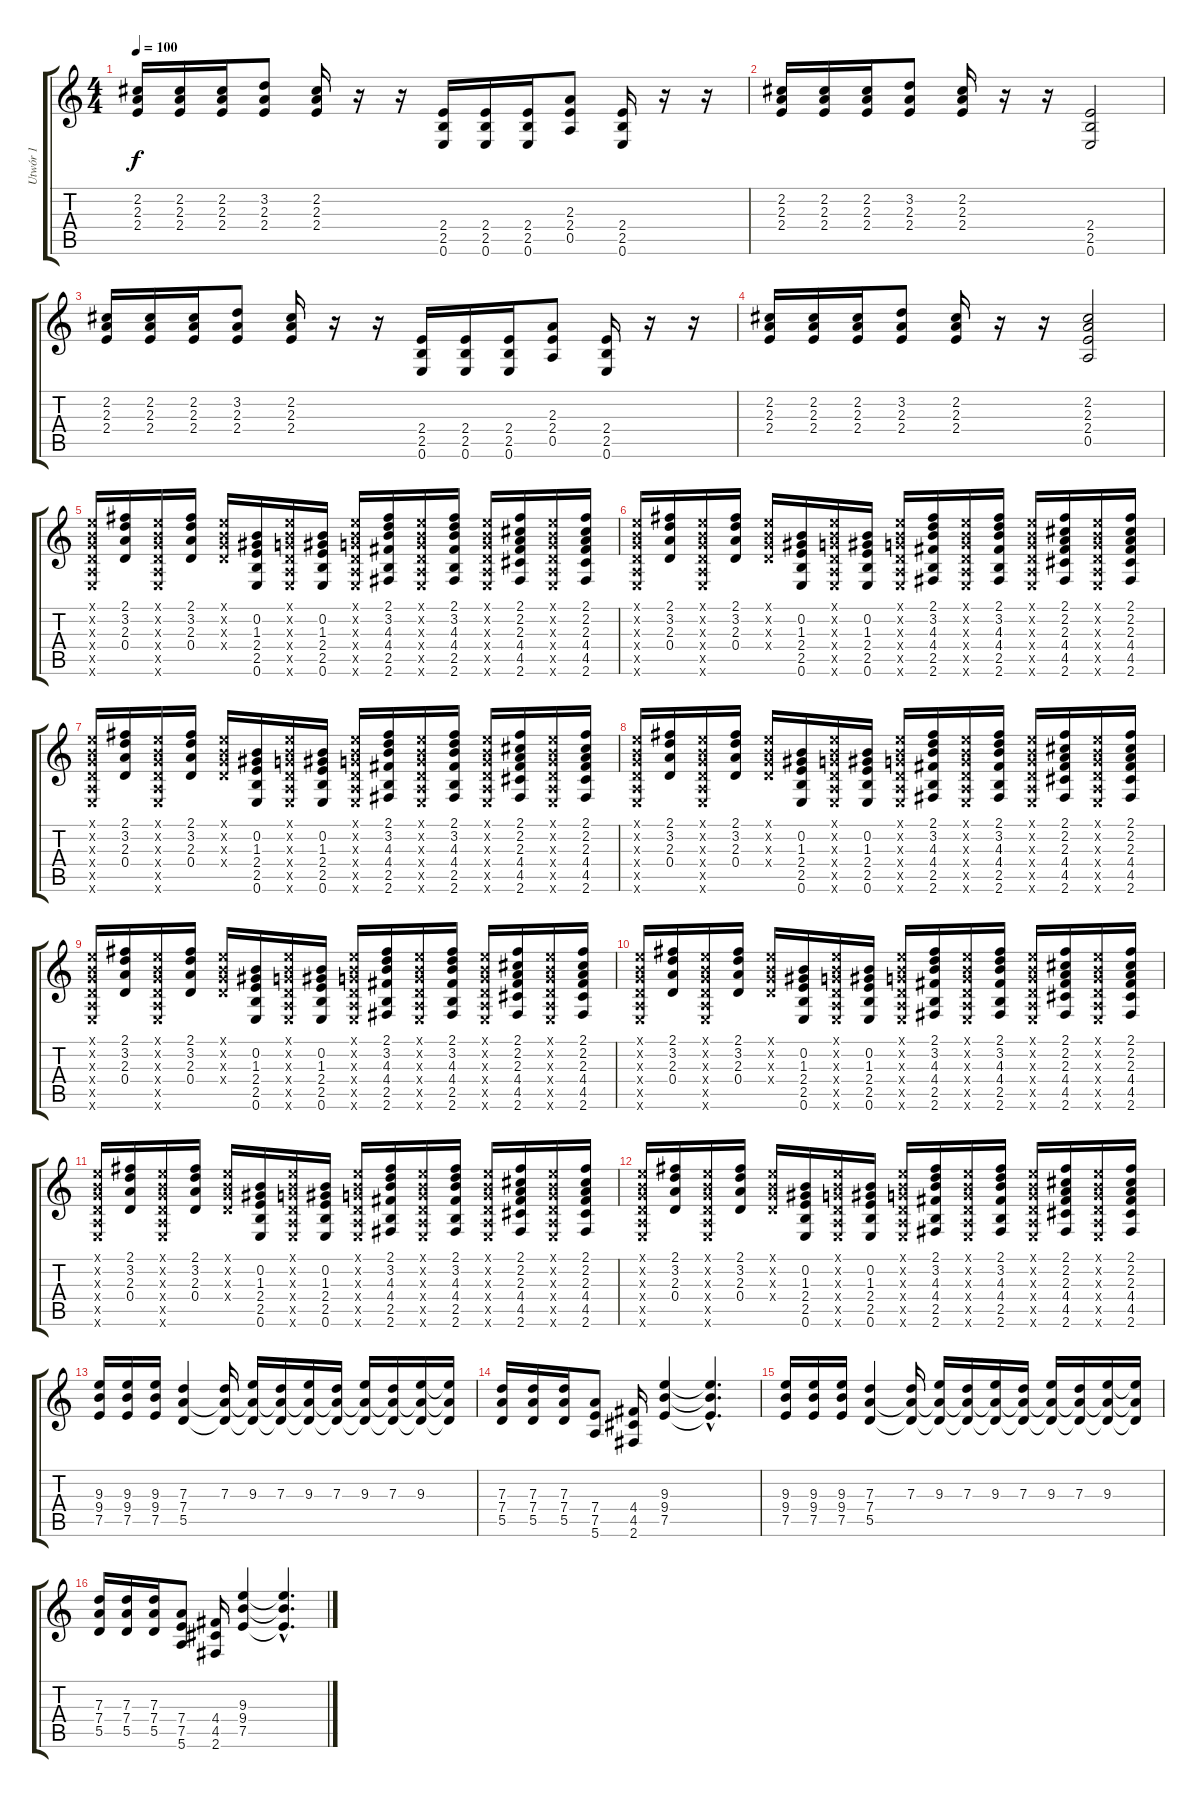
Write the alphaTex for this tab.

\track ("Utwór 1" "Utwór 1") {instrument distortionguitar}
\staff {score tabs}
\tuning (E4 B3 G3 D3 A2 E2) {hide}
\ts (4 4)
\tempo 100
\clef g2
\ks c
(2.2 2.3 2.4).16{dy f instrument distortionguitar} (2.2 2.3 2.4).16 (2.2 2.3 2.4).16 (3.2 2.3 2.4).8 (2.2 2.3 2.4).16 r.16 r.16 (2.4 2.5 0.6).16 (2.4 2.5 0.6).16 (2.4 2.5 0.6).16 (2.3 2.4 0.5).8 (2.4 2.5 0.6).16 r.16 r.16 |
(2.2 2.3 2.4).16 (2.2 2.3 2.4).16 (2.2 2.3 2.4).16 (3.2 2.3 2.4).8 (2.2 2.3 2.4).16 r.16 r.16 (2.4 2.5 0.6).2 |
(2.2 2.3 2.4).16 (2.2 2.3 2.4).16 (2.2 2.3 2.4).16 (3.2 2.3 2.4).8 (2.2 2.3 2.4).16 r.16 r.16 (2.4 2.5 0.6).16 (2.4 2.5 0.6).16 (2.4 2.5 0.6).16 (2.3 2.4 0.5).8 (2.4 2.5 0.6).16 r.16 r.16 |
(2.2 2.3 2.4).16 (2.2 2.3 2.4).16 (2.2 2.3 2.4).16 (3.2 2.3 2.4).8 (2.2 2.3 2.4).16 r.16 r.16 (2.2 2.3 2.4 0.5).2 |
(0.1{x} 0.2{x} 0.3{x} 0.4{x} 0.5{x} 0.6{x}).16 (2.1 3.2 2.3 0.4).16 (0.1{x} 0.2{x} 0.3{x} 0.4{x} 0.5{x} 0.6{x}).16 (2.1 3.2 2.3 0.4).16 (0.1{x} 0.2{x} 0.3{x} 0.4{x}).16 (0.2 1.3 2.4 2.5 0.6).16 (0.1{x} 0.2{x} 0.3{x} 0.4{x} 0.5{x} 0.6{x}).16 (0.2 1.3 2.4 2.5 0.6).16 (0.1{x} 0.2{x} 0.3{x} 0.4{x} 0.5{x} 0.6{x}).16 (2.1 3.2 4.3 4.4 2.5 2.6).16 (0.1{x} 0.2{x} 0.3{x} 0.4{x} 0.5{x} 0.6{x}).16 (2.1 3.2 4.3 4.4 2.5 2.6).16 (0.1{x} 0.2{x} 0.3{x} 0.4{x} 0.5{x} 0.6{x}).16 (2.1 2.2 2.3 4.4 4.5 2.6).16 (0.1{x} 0.2{x} 0.3{x} 0.4{x} 0.5{x} 0.6{x}).16 (2.1 2.2 2.3 4.4 4.5 2.6).16 |
(0.1{x} 0.2{x} 0.3{x} 0.4{x} 0.5{x} 0.6{x}).16 (2.1 3.2 2.3 0.4).16 (0.1{x} 0.2{x} 0.3{x} 0.4{x} 0.5{x} 0.6{x}).16 (2.1 3.2 2.3 0.4).16 (0.1{x} 0.2{x} 0.3{x} 0.4{x}).16 (0.2 1.3 2.4 2.5 0.6).16 (0.1{x} 0.2{x} 0.3{x} 0.4{x} 0.5{x} 0.6{x}).16 (0.2 1.3 2.4 2.5 0.6).16 (0.1{x} 0.2{x} 0.3{x} 0.4{x} 0.5{x} 0.6{x}).16 (2.1 3.2 4.3 4.4 2.5 2.6).16 (0.1{x} 0.2{x} 0.3{x} 0.4{x} 0.5{x} 0.6{x}).16 (2.1 3.2 4.3 4.4 2.5 2.6).16 (0.1{x} 0.2{x} 0.3{x} 0.4{x} 0.5{x} 0.6{x}).16 (2.1 2.2 2.3 4.4 4.5 2.6).16 (0.1{x} 0.2{x} 0.3{x} 0.4{x} 0.5{x} 0.6{x}).16 (2.1 2.2 2.3 4.4 4.5 2.6).16 |
(0.1{x} 0.2{x} 0.3{x} 0.4{x} 0.5{x} 0.6{x}).16 (2.1 3.2 2.3 0.4).16 (0.1{x} 0.2{x} 0.3{x} 0.4{x} 0.5{x} 0.6{x}).16 (2.1 3.2 2.3 0.4).16 (0.1{x} 0.2{x} 0.3{x} 0.4{x}).16 (0.2 1.3 2.4 2.5 0.6).16 (0.1{x} 0.2{x} 0.3{x} 0.4{x} 0.5{x} 0.6{x}).16 (0.2 1.3 2.4 2.5 0.6).16 (0.1{x} 0.2{x} 0.3{x} 0.4{x} 0.5{x} 0.6{x}).16 (2.1 3.2 4.3 4.4 2.5 2.6).16 (0.1{x} 0.2{x} 0.3{x} 0.4{x} 0.5{x} 0.6{x}).16 (2.1 3.2 4.3 4.4 2.5 2.6).16 (0.1{x} 0.2{x} 0.3{x} 0.4{x} 0.5{x} 0.6{x}).16 (2.1 2.2 2.3 4.4 4.5 2.6).16 (0.1{x} 0.2{x} 0.3{x} 0.4{x} 0.5{x} 0.6{x}).16 (2.1 2.2 2.3 4.4 4.5 2.6).16 |
(0.1{x} 0.2{x} 0.3{x} 0.4{x} 0.5{x} 0.6{x}).16 (2.1 3.2 2.3 0.4).16 (0.1{x} 0.2{x} 0.3{x} 0.4{x} 0.5{x} 0.6{x}).16 (2.1 3.2 2.3 0.4).16 (0.1{x} 0.2{x} 0.3{x} 0.4{x}).16 (0.2 1.3 2.4 2.5 0.6).16 (0.1{x} 0.2{x} 0.3{x} 0.4{x} 0.5{x} 0.6{x}).16 (0.2 1.3 2.4 2.5 0.6).16 (0.1{x} 0.2{x} 0.3{x} 0.4{x} 0.5{x} 0.6{x}).16 (2.1 3.2 4.3 4.4 2.5 2.6).16 (0.1{x} 0.2{x} 0.3{x} 0.4{x} 0.5{x} 0.6{x}).16 (2.1 3.2 4.3 4.4 2.5 2.6).16 (0.1{x} 0.2{x} 0.3{x} 0.4{x} 0.5{x} 0.6{x}).16 (2.1 2.2 2.3 4.4 4.5 2.6).16 (0.1{x} 0.2{x} 0.3{x} 0.4{x} 0.5{x} 0.6{x}).16 (2.1 2.2 2.3 4.4 4.5 2.6).16 |
(0.1{x} 0.2{x} 0.3{x} 0.4{x} 0.5{x} 0.6{x}).16 (2.1 3.2 2.3 0.4).16 (0.1{x} 0.2{x} 0.3{x} 0.4{x} 0.5{x} 0.6{x}).16 (2.1 3.2 2.3 0.4).16 (0.1{x} 0.2{x} 0.3{x} 0.4{x}).16 (0.2 1.3 2.4 2.5 0.6).16 (0.1{x} 0.2{x} 0.3{x} 0.4{x} 0.5{x} 0.6{x}).16 (0.2 1.3 2.4 2.5 0.6).16 (0.1{x} 0.2{x} 0.3{x} 0.4{x} 0.5{x} 0.6{x}).16 (2.1 3.2 4.3 4.4 2.5 2.6).16 (0.1{x} 0.2{x} 0.3{x} 0.4{x} 0.5{x} 0.6{x}).16 (2.1 3.2 4.3 4.4 2.5 2.6).16 (0.1{x} 0.2{x} 0.3{x} 0.4{x} 0.5{x} 0.6{x}).16 (2.1 2.2 2.3 4.4 4.5 2.6).16 (0.1{x} 0.2{x} 0.3{x} 0.4{x} 0.5{x} 0.6{x}).16 (2.1 2.2 2.3 4.4 4.5 2.6).16 |
(0.1{x} 0.2{x} 0.3{x} 0.4{x} 0.5{x} 0.6{x}).16 (2.1 3.2 2.3 0.4).16 (0.1{x} 0.2{x} 0.3{x} 0.4{x} 0.5{x} 0.6{x}).16 (2.1 3.2 2.3 0.4).16 (0.1{x} 0.2{x} 0.3{x} 0.4{x}).16 (0.2 1.3 2.4 2.5 0.6).16 (0.1{x} 0.2{x} 0.3{x} 0.4{x} 0.5{x} 0.6{x}).16 (0.2 1.3 2.4 2.5 0.6).16 (0.1{x} 0.2{x} 0.3{x} 0.4{x} 0.5{x} 0.6{x}).16 (2.1 3.2 4.3 4.4 2.5 2.6).16 (0.1{x} 0.2{x} 0.3{x} 0.4{x} 0.5{x} 0.6{x}).16 (2.1 3.2 4.3 4.4 2.5 2.6).16 (0.1{x} 0.2{x} 0.3{x} 0.4{x} 0.5{x} 0.6{x}).16 (2.1 2.2 2.3 4.4 4.5 2.6).16 (0.1{x} 0.2{x} 0.3{x} 0.4{x} 0.5{x} 0.6{x}).16 (2.1 2.2 2.3 4.4 4.5 2.6).16 |
(0.1{x} 0.2{x} 0.3{x} 0.4{x} 0.5{x} 0.6{x}).16 (2.1 3.2 2.3 0.4).16 (0.1{x} 0.2{x} 0.3{x} 0.4{x} 0.5{x} 0.6{x}).16 (2.1 3.2 2.3 0.4).16 (0.1{x} 0.2{x} 0.3{x} 0.4{x}).16 (0.2 1.3 2.4 2.5 0.6).16 (0.1{x} 0.2{x} 0.3{x} 0.4{x} 0.5{x} 0.6{x}).16 (0.2 1.3 2.4 2.5 0.6).16 (0.1{x} 0.2{x} 0.3{x} 0.4{x} 0.5{x} 0.6{x}).16 (2.1 3.2 4.3 4.4 2.5 2.6).16 (0.1{x} 0.2{x} 0.3{x} 0.4{x} 0.5{x} 0.6{x}).16 (2.1 3.2 4.3 4.4 2.5 2.6).16 (0.1{x} 0.2{x} 0.3{x} 0.4{x} 0.5{x} 0.6{x}).16 (2.1 2.2 2.3 4.4 4.5 2.6).16 (0.1{x} 0.2{x} 0.3{x} 0.4{x} 0.5{x} 0.6{x}).16 (2.1 2.2 2.3 4.4 4.5 2.6).16 |
(0.1{x} 0.2{x} 0.3{x} 0.4{x} 0.5{x} 0.6{x}).16 (2.1 3.2 2.3 0.4).16 (0.1{x} 0.2{x} 0.3{x} 0.4{x} 0.5{x} 0.6{x}).16 (2.1 3.2 2.3 0.4).16 (0.1{x} 0.2{x} 0.3{x} 0.4{x}).16 (0.2 1.3 2.4 2.5 0.6).16 (0.1{x} 0.2{x} 0.3{x} 0.4{x} 0.5{x} 0.6{x}).16 (0.2 1.3 2.4 2.5 0.6).16 (0.1{x} 0.2{x} 0.3{x} 0.4{x} 0.5{x} 0.6{x}).16 (2.1 3.2 4.3 4.4 2.5 2.6).16 (0.1{x} 0.2{x} 0.3{x} 0.4{x} 0.5{x} 0.6{x}).16 (2.1 3.2 4.3 4.4 2.5 2.6).16 (0.1{x} 0.2{x} 0.3{x} 0.4{x} 0.5{x} 0.6{x}).16 (2.1 2.2 2.3 4.4 4.5 2.6).16 (0.1{x} 0.2{x} 0.3{x} 0.4{x} 0.5{x} 0.6{x}).16 (2.1 2.2 2.3 4.4 4.5 2.6).16 |
(9.3 9.4 7.5).16 (9.3 9.4 7.5).16 (9.3 9.4 7.5).16 (7.3 7.4 5.5).4 (7.3 7.4{t} 5.5{t}).16 (9.3 7.4{t} 5.5{t}).16 (7.3 7.4{t} 5.5{t}).16 (9.3 7.4{t} 5.5{t}).16 (7.3 7.4{t} 5.5{t}).16 (9.3 7.4{t} 5.5{t}).16 (7.3 7.4{t} 5.5{t}).16 (9.3 7.4{t} 5.5{t}).16 (9.3{t} 7.4{t} 5.5{t}).16 |
(7.3 7.4 5.5).16 (7.3 7.4 5.5).16 (7.3 7.4 5.5).16 (7.4 7.5 5.6).8 (4.4 4.5 2.6).16 (9.3 9.4 7.5).4 (9.3{hac t} 9.4{hac t} 7.5{hac t}).4{d} |
(9.3 9.4 7.5).16 (9.3 9.4 7.5).16 (9.3 9.4 7.5).16 (7.3 7.4 5.5).4 (7.3 7.4{t} 5.5{t}).16 (9.3 7.4{t} 5.5{t}).16 (7.3 7.4{t} 5.5{t}).16 (9.3 7.4{t} 5.5{t}).16 (7.3 7.4{t} 5.5{t}).16 (9.3 7.4{t} 5.5{t}).16 (7.3 7.4{t} 5.5{t}).16 (9.3 7.4{t} 5.5{t}).16 (9.3{t} 7.4{t} 5.5{t}).16 |
(7.3 7.4 5.5).16 (7.3 7.4 5.5).16 (7.3 7.4 5.5).16 (7.4 7.5 5.6).8 (4.4 4.5 2.6).16 (9.3 9.4 7.5).4 (9.3{hac t} 9.4{hac t} 7.5{hac t}).4{d}
